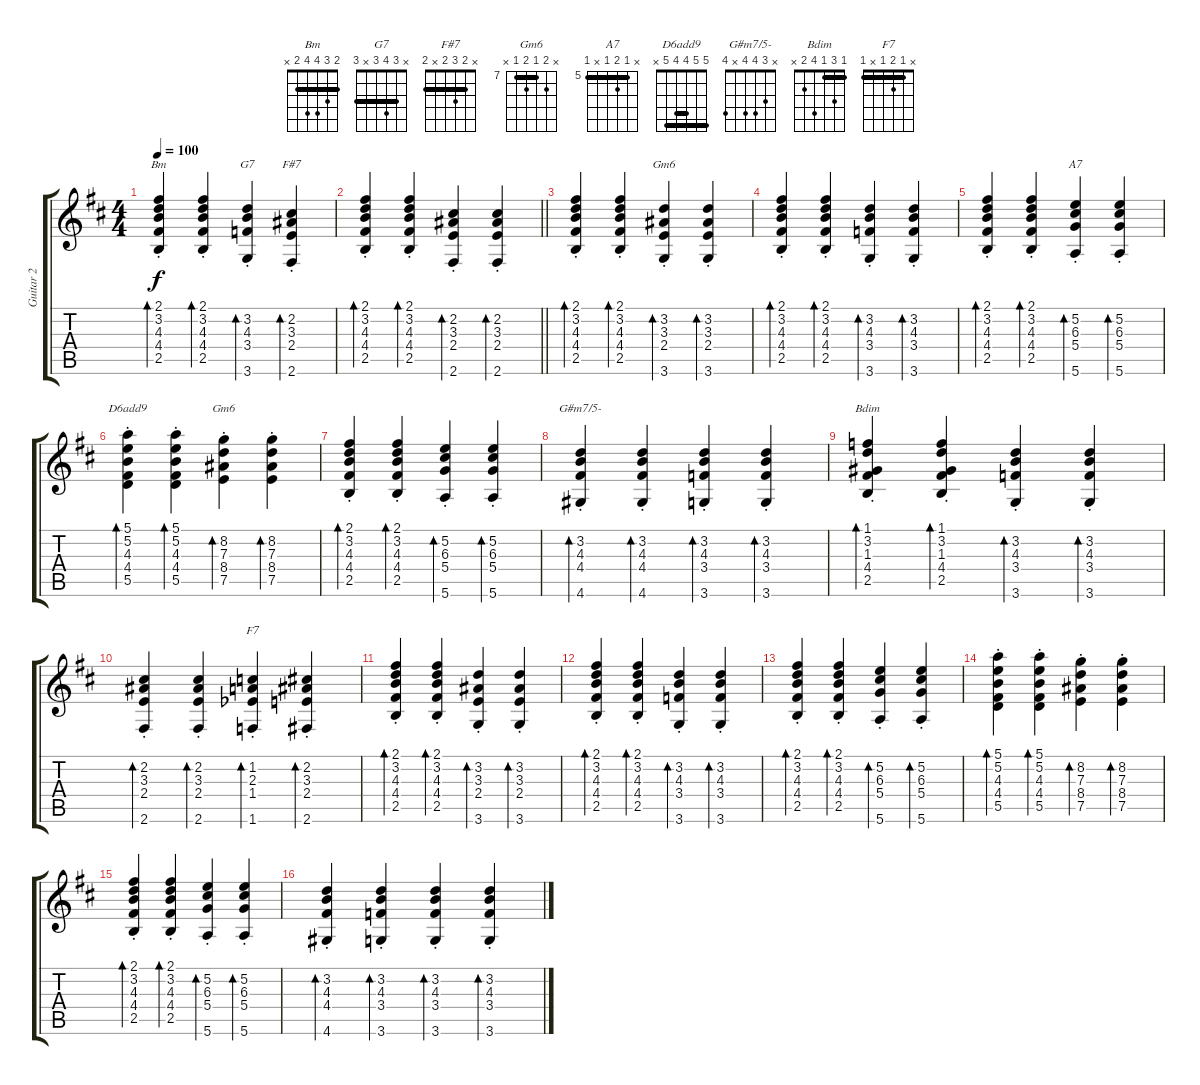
\track ("Guitar 2" "Guitar 2") {instrument acousticguitarsteel}
\staff {score tabs}
\tuning (E4 B3 G3 D3 A2 E2) {hide}
\chord ("Bm" 2 3 4 4 2 x) {barre 2}
\chord ("G7" x 3 4 3 x 3) {barre 3}
\chord ("F#7" x 2 3 2 x 2) {barre 2}
\chord ("Gm6" x 3 3 2 x 3) {barre 3}
\chord ("A7" x 5 6 5 x 5) {firstfret 5 barre 5}
\chord ("D6add9" 5 5 4 4 5 x) {barre (4 5)}
\chord ("Gm6" x 8 7 8 7 x) {firstfret 7 barre 7}
\chord ("G#m7/5-" x 3 4 4 x 4)
\chord ("Bdim" 1 3 1 4 2 x) {barre 1}
\chord ("F7" x 1 2 1 x 1) {barre 1}
\ts (4 4)
\tempo 100
\clef g2
\ks bminor
(2.1{st} 3.2{st} 4.3{st} 4.4{st} 2.5{st}).4{bd 30 ch "Bm" dy f} (2.1{st} 3.2{st} 4.3{st} 4.4{st} 2.5{st}).4{bd 30} (3.2{st} 4.3{st} 3.4{st} 3.6{st}).4{bd 30 ch "G7"} (2.2{st} 3.3{st} 2.4{st} 2.6{st}).4{bd 30 ch "F#7"} |
\barLineRight lightlight
(2.1{st} 3.2{st} 4.3{st} 4.4{st} 2.5{st}).4{bd 30} (2.1{st} 3.2{st} 4.3{st} 4.4{st} 2.5{st}).4{bd 30} (2.2{st} 3.3{st} 2.4{st} 2.6{st}).4{bd 30} (2.2{st} 3.3{st} 2.4{st} 2.6{st}).4{bd 30} |
(2.1{st} 3.2{st} 4.3{st} 4.4{st} 2.5{st}).4{bd 30} (2.1{st} 3.2{st} 4.3{st} 4.4{st} 2.5{st}).4{bd 30} (3.2{st} 3.3{st} 2.4{st} 3.6{st}).4{bd 30 ch "Gm6"} (3.2{st} 3.3{st} 2.4{st} 3.6{st}).4{bd 30} |
(2.1{st} 3.2{st} 4.3{st} 4.4{st} 2.5{st}).4{bd 30} (2.1{st} 3.2{st} 4.3{st} 4.4{st} 2.5{st}).4{bd 30} (3.2{st} 4.3{st} 3.4{st} 3.6{st}).4{bd 30} (3.2{st} 4.3{st} 3.4{st} 3.6{st}).4{bd 30} |
(2.1{st} 3.2{st} 4.3{st} 4.4{st} 2.5{st}).4{bd 30} (2.1{st} 3.2{st} 4.3{st} 4.4{st} 2.5{st}).4{bd 30} (5.2{st} 6.3{st} 5.4{st} 5.6{st}).4{bd 30 ch "A7"} (5.2{st} 6.3{st} 5.4{st} 5.6{st}).4{bd 30} |
(5.1{st} 5.2{st} 4.3{st} 4.4{st} 5.5{st}).4{bd 30 ch "D6add9"} (5.1{st} 5.2{st} 4.3{st} 4.4{st} 5.5{st}).4{bd 30} (8.2{st} 7.3{st} 8.4{st} 7.5{st}).4{bd 30 ch "Gm6"} (8.2{st} 7.3{st} 8.4{st} 7.5{st}).4{bd 30} |
(2.1{st} 3.2{st} 4.3{st} 4.4{st} 2.5{st}).4{bd 30} (2.1{st} 3.2{st} 4.3{st} 4.4{st} 2.5{st}).4{bd 30} (5.2{st} 6.3{st} 5.4{st} 5.6{st}).4{bd 30} (5.2{st} 6.3{st} 5.4{st} 5.6{st}).4{bd 30} |
(3.2{st} 4.3{st} 4.4{st} 4.6{st}).4{bd 30 ch "G#m7/5-"} (3.2{st} 4.3{st} 4.4{st} 4.6{st}).4{bd 30} (3.2{st} 4.3{st} 3.4{st} 3.6{st}).4{bd 30} (3.2{st} 4.3{st} 3.4{st} 3.6{st}).4{bd 30} |
(1.1{st} 3.2{st} 1.3{st} 4.4{st} 2.5{st}).4{bd 30 ch "Bdim"} (1.1{st} 3.2{st} 1.3{st} 4.4{st} 2.5{st}).4{bd 30} (3.2{st} 4.3{st} 3.4{st} 3.6{st}).4{bd 30} (3.2{st} 4.3{st} 3.4{st} 3.6{st}).4{bd 30} |
(2.2{st} 3.3{st} 2.4{st} 2.6{st}).4{bd 30} (2.2{st} 3.3{st} 2.4{st} 2.6{st}).4{bd 30} (1.2{st} 2.3{st} 1.4{st acc b} 1.6{st}).4{bd 30 ch "F7"} (2.2{st} 3.3{st} 2.4{st} 2.6{st}).4{bd 30} |
(2.1{st} 3.2{st} 4.3{st} 4.4{st} 2.5{st}).4{bd 30} (2.1{st} 3.2{st} 4.3{st} 4.4{st} 2.5{st}).4{bd 30} (3.2{st} 3.3{st} 2.4{st} 3.6{st}).4{bd 30} (3.2{st} 3.3{st} 2.4{st} 3.6{st}).4{bd 30} |
(2.1{st} 3.2{st} 4.3{st} 4.4{st} 2.5{st}).4{bd 30} (2.1{st} 3.2{st} 4.3{st} 4.4{st} 2.5{st}).4{bd 30} (3.2{st} 4.3{st} 3.4{st} 3.6{st}).4{bd 30} (3.2{st} 4.3{st} 3.4{st} 3.6{st}).4{bd 30} |
(2.1{st} 3.2{st} 4.3{st} 4.4{st} 2.5{st}).4{bd 30} (2.1{st} 3.2{st} 4.3{st} 4.4{st} 2.5{st}).4{bd 30} (5.2{st} 6.3{st} 5.4{st} 5.6{st}).4{bd 30} (5.2{st} 6.3{st} 5.4{st} 5.6{st}).4{bd 30} |
(5.1{st} 5.2{st} 4.3{st} 4.4{st} 5.5{st}).4{bd 30} (5.1{st} 5.2{st} 4.3{st} 4.4{st} 5.5{st}).4{bd 30} (8.2{st} 7.3{st} 8.4{st} 7.5{st}).4{bd 30} (8.2{st} 7.3{st} 8.4{st} 7.5{st}).4{bd 30} |
(2.1{st} 3.2{st} 4.3{st} 4.4{st} 2.5{st}).4{bd 30} (2.1{st} 3.2{st} 4.3{st} 4.4{st} 2.5{st}).4{bd 30} (5.2{st} 6.3{st} 5.4{st} 5.6{st}).4{bd 30} (5.2{st} 6.3{st} 5.4{st} 5.6{st}).4{bd 30} |
(3.2{st} 4.3{st} 4.4{st} 4.6{st}).4{bd 30} (3.2{st} 4.3{st} 3.4{st} 3.6{st}).4{bd 30} (3.2{st} 4.3{st} 3.4{st} 3.6{st}).4{bd 30} (3.2{st} 4.3{st} 3.4{st} 3.6{st}).4{bd 30}
